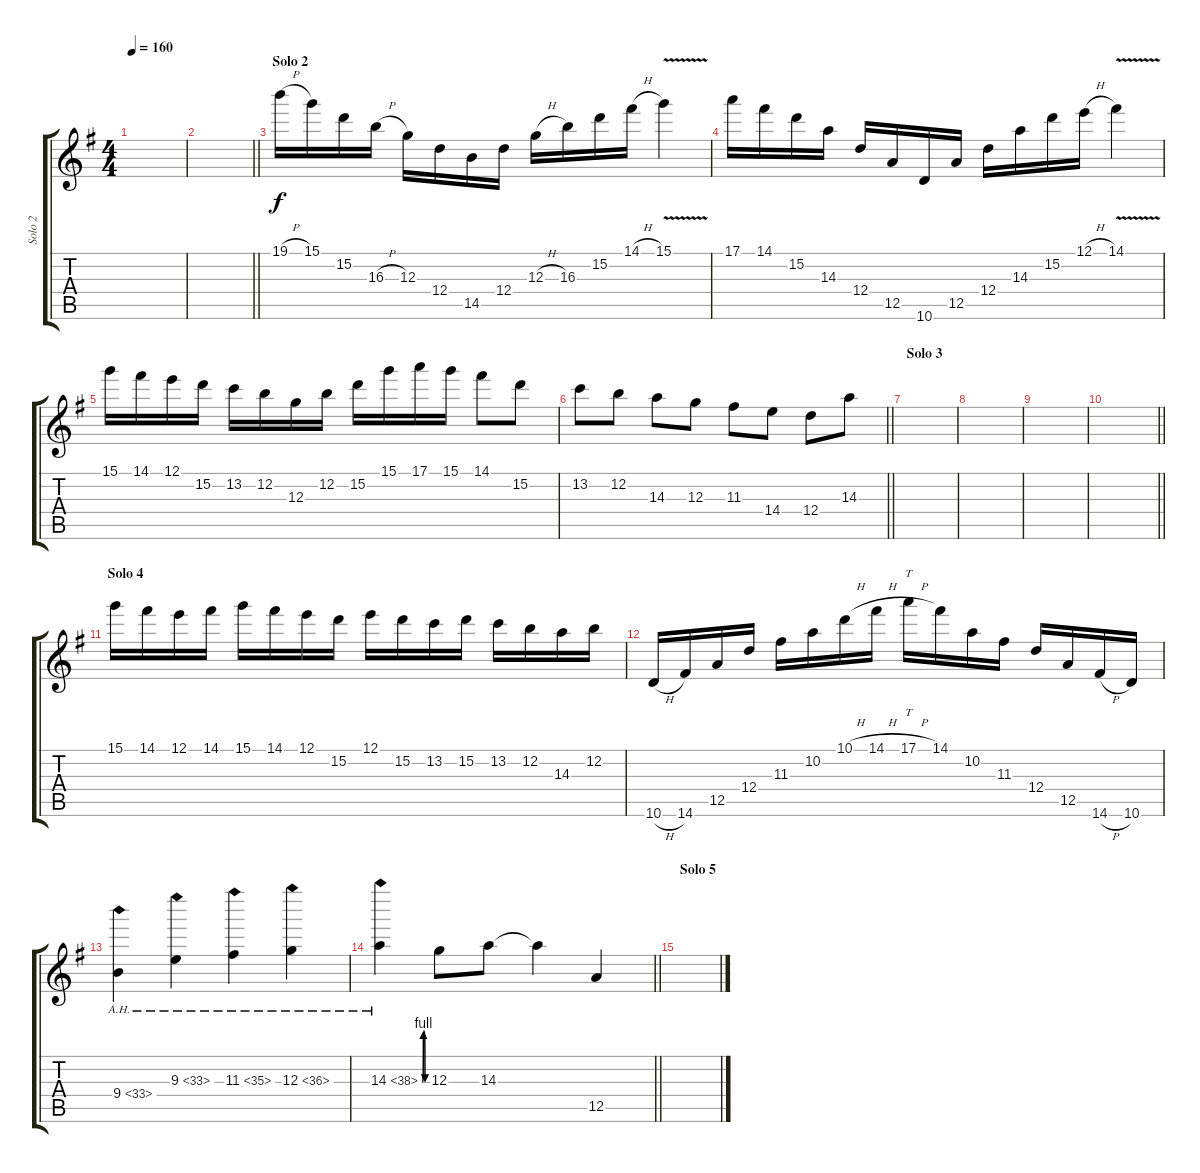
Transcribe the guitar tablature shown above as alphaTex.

\track ("Solo 2" "Solo 2") {instrument distortionguitar}
\staff {score tabs}
\tuning (E4 B3 G3 D3 A2 E2) {hide}
\ts (4 4)
\tempo 160
\clef g2
\ks eminor
|
\barLineRight lightlight
|
\section ("" "Solo 2")
19.1{h}.16 15.1.16 15.2.16 16.3{h}.16 12.3.16 12.4.16 14.5.16 12.4.16 12.3{h}.16 16.3.16 15.2.16 14.1{h}.16 15.1{v}.4 |
17.1.16 14.1.16 15.2.16 14.3.16 12.4.16 12.5.16 10.6.16 12.5.16 12.4.16 14.3.16 15.2.16 12.1{h}.16 14.1{v}.4 |
15.1.16 14.1.16 12.1.16 15.2.16 13.2.16 12.2.16 12.3.16 12.2.16 15.2.16 15.1.16 17.1.16 15.1.16 14.1.8 15.2.8 |
\barLineRight lightlight
13.2.8 12.2.8 14.3.8 12.3.8 11.3.8 14.4.8 12.4.8 14.3.8 |
\section ("" "Solo 3")
|
|
|
\barLineRight lightlight
|
\section ("" "Solo 4")
15.1.16 14.1.16 12.1.16 14.1.16 15.1.16 14.1.16 12.1.16 15.2.16 12.1.16 15.2.16 13.2.16 15.2.16 13.2.16 12.2.16 14.3.16 12.2.16 |
10.6{h}.16 14.6.16 12.5.16 12.4.16 11.3.16 10.2.16 10.1{h}.16 14.1{h}.16 17.1{h}.16{tt} 14.1.16 10.2.16 11.3.16 12.4.16 12.5.16 14.6{h}.16 10.6.16 |
9.4{ah 24}.4 9.3{ah 24}.4 11.3{ah 24}.4 12.3{ah 24}.4 |
\barLineRight lightlight
14.3{be (custom 0 0 10 4 20 4 30 0 60 0) ah 24}.4 12.3.8 14.3.8 14.3{t}.4 12.5.4 |
\section ("" "Solo 5")
